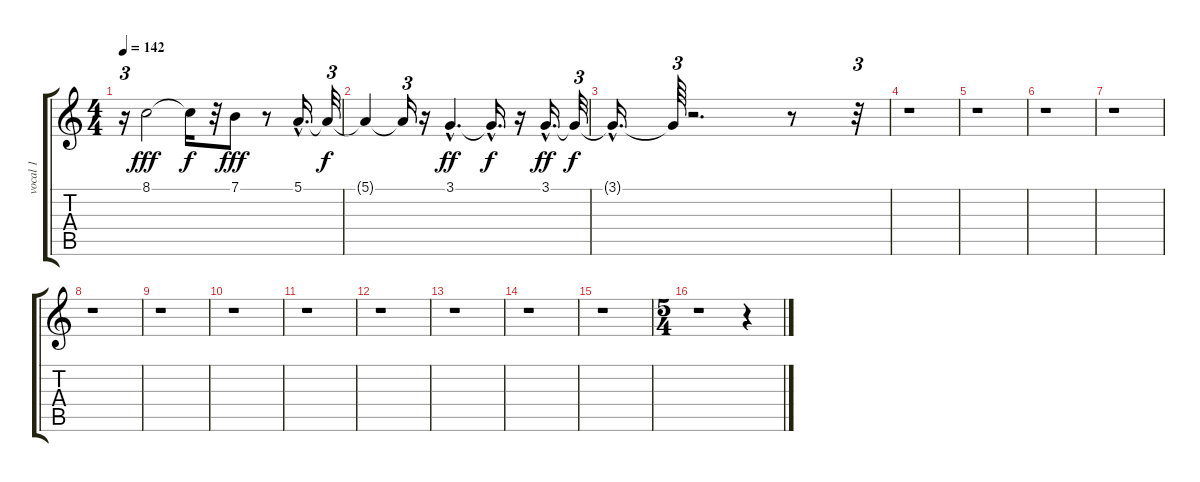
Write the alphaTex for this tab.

\track ("vocal 1" "vocal 1") {instrument lead2sawtooth}
\staff {score tabs}
\tuning (E4 B3 G3 D3 A2 E2) {hide}
\ts (4 4)
\tempo 142
\clef g2
\ks c
r.16{tu (3 2) dy f} 8.1.2{dy fff} 8.1{t}.16{dy f} r.32 7.1.8{dy fff} r.8 5.1{hac}.16{d} 5.1{t}.32{tu (3 2) dy f} |
5.1{t}.4 5.1{t}.16{tu (3 2)} r.16 3.1{hac}.4{d dy ff} 3.1{hac t}.16{d dy f} r.16 3.1{hac}.16{d dy ff} 3.1{t}.32{tu (3 2) dy f} |
3.1{hac t}.16{d} 3.1{t}.64{tu (3 2)} r.2{d} r.8 r.32{tu (3 2)} |
r.1 |
r.1 |
r.1 |
r.1 |
r.1 |
r.1 |
r.1 |
r.1 |
r.1 |
r.1 |
r.1 |
r.1 |
\ts (5 4)
r.1 r.4
